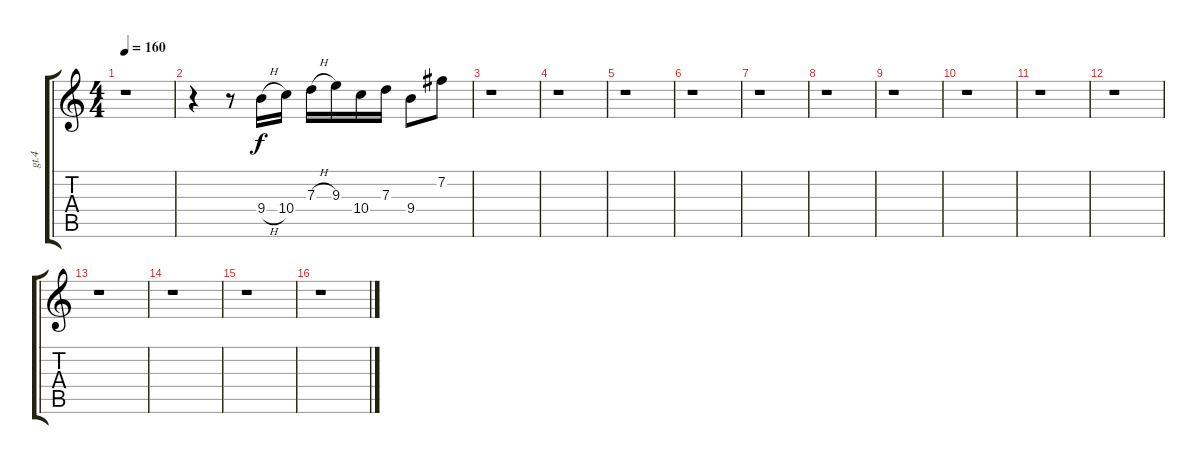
\track ("gt.4" "gt.4") {instrument distortionguitar}
\staff {score tabs}
\tuning (E4 B3 G3 D3 A2 E2) {hide}
\ts (4 4)
\tempo 160
\clef g2
\ks c
r.1{dy f} |
r.4 r.8 9.4{h}.16 10.4.16 7.3{h}.16 9.3.16 10.4.16 7.3.16 9.4.8 7.2.8 |
r.1 |
r.1 |
r.1 |
r.1 |
r.1 |
r.1 |
r.1 |
r.1 |
r.1 |
r.1 |
r.1 |
r.1 |
r.1 |
r.1
